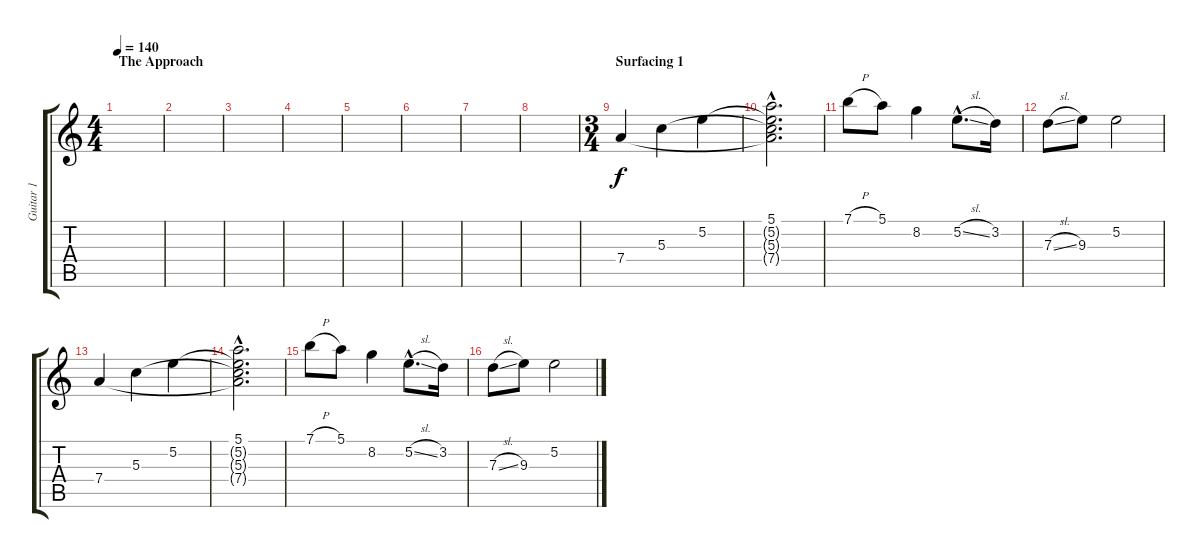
\track ("Guitar 1" "Guitar 1") {instrument overdrivenguitar}
\staff {score tabs}
\tuning (E4 B3 G3 D3 A2 E2) {hide}
\ts (4 4)
\section ("" "The Approach")
\tempo 140
\clef g2
\ks c
|
|
|
|
|
|
|
|
\ts (3 4)
\section ("" "Surfacing 1")
7.4.4{volume 13} 5.3.4 5.2.4 |
(5.1{hac} 5.2{hac t} 5.3{hac t} 7.4{hac t}).2{d} |
7.1{h}.8 5.1.8 8.2.4 5.2{sl hac}.8{d} 3.2.16 |
7.3{sl}.8 9.3.8 5.2.2 |
7.4.4 5.3.4 5.2.4 |
(5.1{hac} 5.2{hac t} 5.3{hac t} 7.4{hac t}).2{d} |
7.1{h}.8 5.1.8 8.2.4 5.2{sl hac}.8{d} 3.2.16 |
7.3{sl}.8 9.3.8 5.2.2
